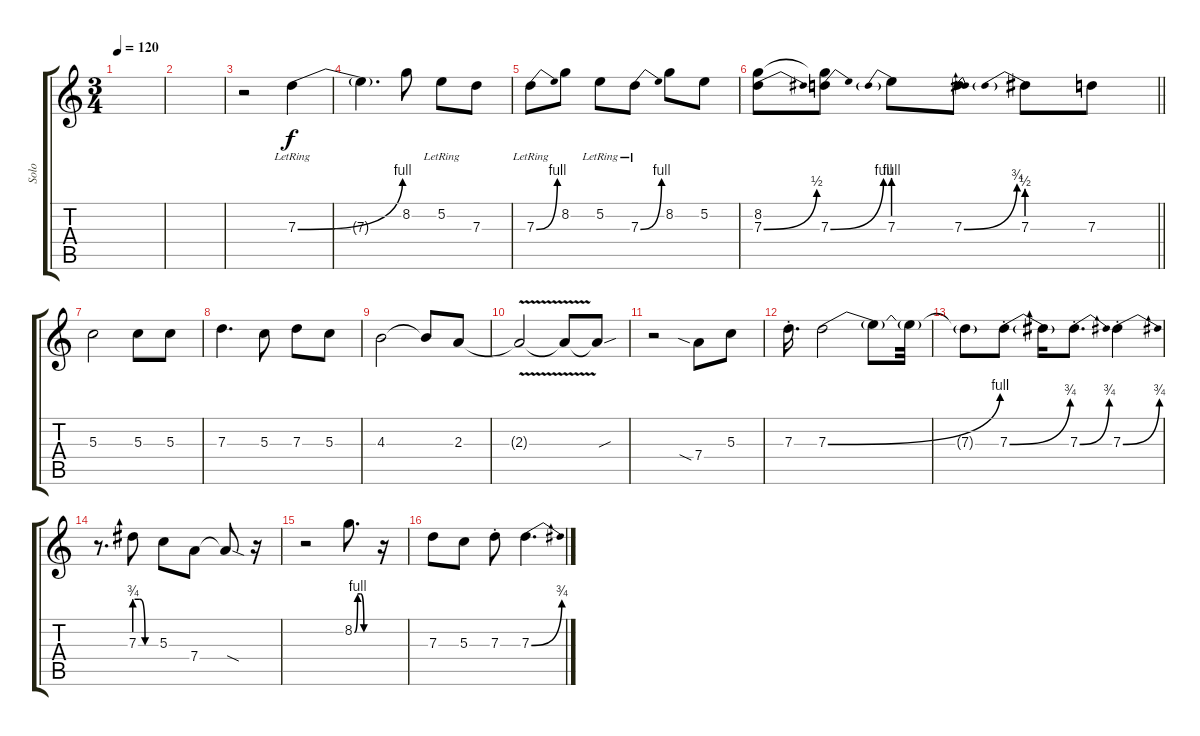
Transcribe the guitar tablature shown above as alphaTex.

\track ("Solo" "Solo") {instrument overdrivenguitar}
\staff {score tabs}
\tuning (E4 B3 G3 D3 A2 E2) {hide}
\ts (3 4)
\tempo 120
\clef g2
\ks c
|
|
r.2 7.3{be (bend 0 0 60 4) lr}.4 |
7.3{t}.4{d} 8.2.8 5.2{lr}.8 7.3.8 |
7.3{be (bend 0 0 60 4) lr}.8 8.2.8 5.2{lr}.8 7.3{be (bend 0 0 60 4) lr}.8 8.2.8 5.2.8 |
\barLineRight lightlight
(8.2 7.3{be (bend 0 0 60 2)}).8 (8.2{t} 7.3{be (bend 0 0 60 4)}).8 7.3{be (prebend 0 4 60 4)}.8 7.3{be (bend 0 0 60 3)}.8 7.3{be (prebend 0 2 60 2)}.8 7.3.8 |
5.3.2 5.3.8 5.3.8 |
7.3.4{d} 5.3.8 7.3.8 5.3.8 |
4.3.2 4.3{t}.8 2.3.8 |
2.3{v t}.2 2.3{t}.8 2.3{sou t}.8 |
r.2 7.4{sia}.8 5.3.8 |
7.3{st}.16{d} 7.3{be (bend 0 0 60 4)}.2 7.3{t}.8 7.3{t}.32 |
7.3{t}.8 7.3{be (bend 0 0 60 3) st}.8 7.3{t}.16 7.3{be (bend 0 0 60 3) st}.8{d} 7.3{be (bend 0 0 60 3) st}.4 |
r.8{d} 7.3{be (custom 0 3 15 3 30 0 60 0)}.8 5.3.8 7.4.8 7.4{sod t}.8 r.16 |
r.2 8.2{be (custom 0 0 10 4 20 4 30 0 60 0)}.8{d} r.16 |
7.3.8 5.3.8 7.3{st}.8 7.3{be (bend 0 0 60 3)}.4{d}
